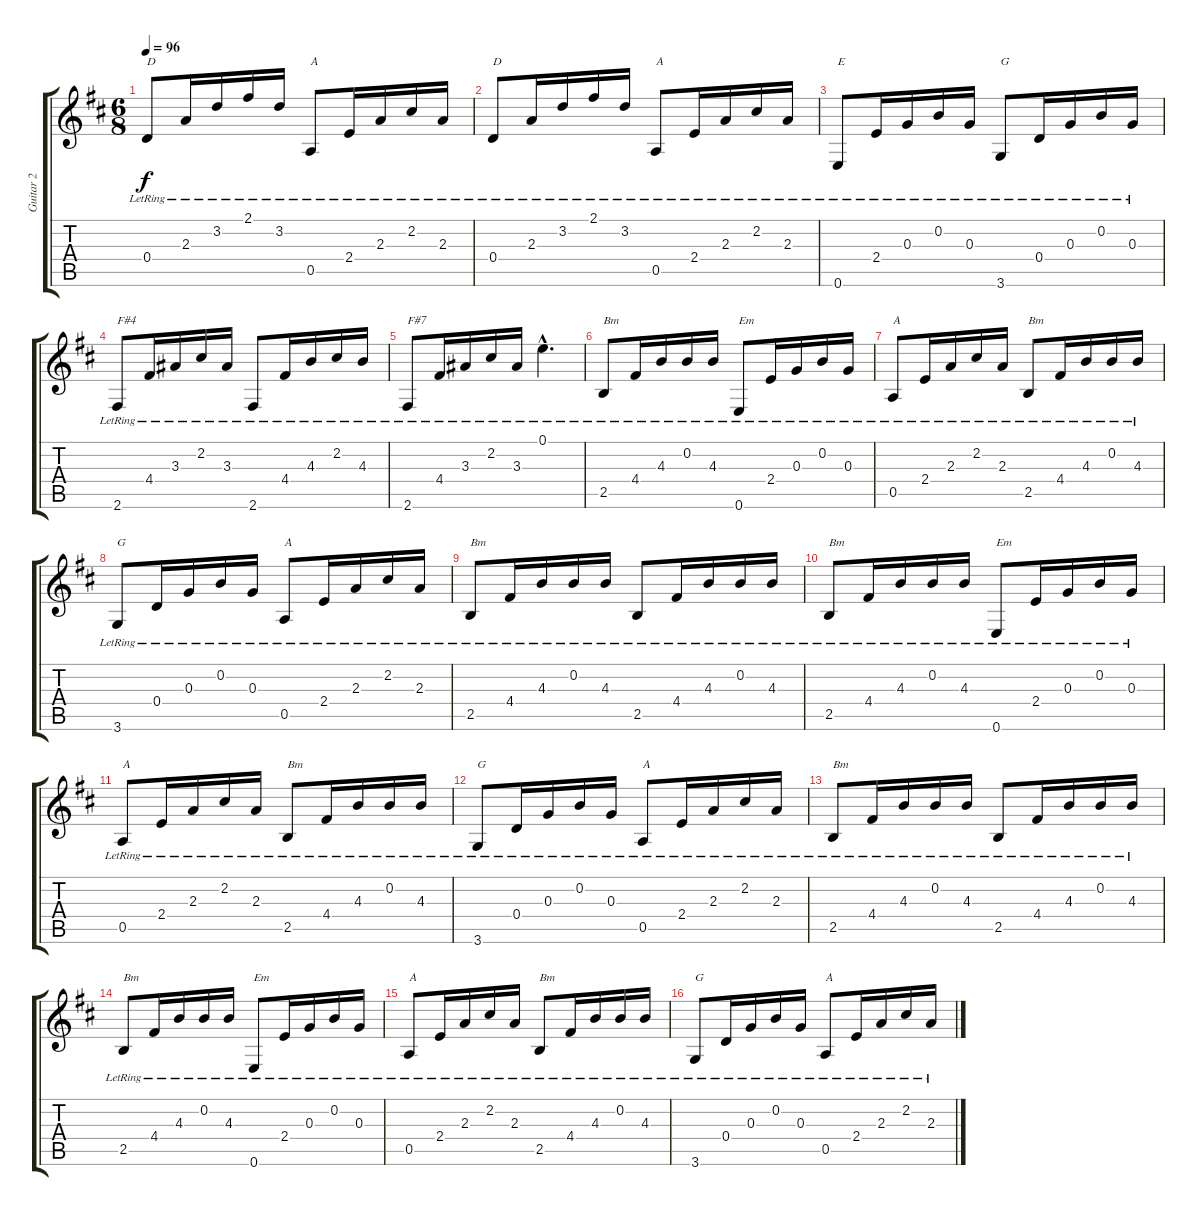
\track ("Guitar 2" "Guitar 2") {instrument acousticguitarsteel}
\staff {score tabs}
\tuning (E4 B3 G3 D3 A2 E2) {hide}
\ts (6 8)
\tempo 96
\clef g2
\ks bminor
0.4{lr}.8{txt "D" dy f} 2.3{lr}.16 3.2{lr}.16 2.1{lr}.16 3.2{lr}.16 0.5{lr}.8{txt "A"} 2.4{lr}.16 2.3{lr}.16 2.2{lr}.16 2.3{lr}.16 |
0.4{lr}.8{txt "D"} 2.3{lr}.16 3.2{lr}.16 2.1{lr}.16 3.2{lr}.16 0.5{lr}.8{txt "A"} 2.4{lr}.16 2.3{lr}.16 2.2{lr}.16 2.3{lr}.16 |
0.6{lr}.8{txt "E"} 2.4{lr}.16 0.3{lr}.16 0.2{lr}.16 0.3{lr}.16 3.6{lr}.8{txt "G"} 0.4{lr}.16 0.3{lr}.16 0.2{lr}.16 0.3{lr}.16 |
2.6{lr}.8{txt "F#4"} 4.4{lr}.16 3.3{lr}.16 2.2{lr}.16 3.3{lr}.16 2.6{lr}.8 4.4{lr}.16 4.3{lr}.16 2.2{lr}.16 4.3{lr}.16 |
2.6{lr}.8{txt "F#7"} 4.4{lr}.16 3.3{lr}.16 2.2{lr}.16 3.3{lr}.16 0.1{hac lr}.4{d} |
2.5{lr}.8{txt "Bm"} 4.4{lr}.16 4.3{lr}.16 0.2{lr}.16 4.3{lr}.16 0.6{lr}.8{txt "Em"} 2.4{lr}.16 0.3{lr}.16 0.2{lr}.16 0.3{lr}.16 |
0.5{lr}.8{txt "A"} 2.4{lr}.16 2.3{lr}.16 2.2{lr}.16 2.3{lr}.16 2.5{lr}.8{txt "Bm"} 4.4{lr}.16 4.3{lr}.16 0.2{lr}.16 4.3{lr}.16 |
3.6{lr}.8{txt "G"} 0.4{lr}.16 0.3{lr}.16 0.2{lr}.16 0.3{lr}.16 0.5{lr}.8{txt "A"} 2.4{lr}.16 2.3{lr}.16 2.2{lr}.16 2.3{lr}.16 |
2.5{lr}.8{txt "Bm"} 4.4{lr}.16 4.3{lr}.16 0.2{lr}.16 4.3{lr}.16 2.5{lr}.8 4.4{lr}.16 4.3{lr}.16 0.2{lr}.16 4.3{lr}.16 |
2.5{lr}.8{txt "Bm"} 4.4{lr}.16 4.3{lr}.16 0.2{lr}.16 4.3{lr}.16 0.6{lr}.8{txt "Em"} 2.4{lr}.16 0.3{lr}.16 0.2{lr}.16 0.3{lr}.16 |
0.5{lr}.8{txt "A"} 2.4{lr}.16 2.3{lr}.16 2.2{lr}.16 2.3{lr}.16 2.5{lr}.8{txt "Bm"} 4.4{lr}.16 4.3{lr}.16 0.2{lr}.16 4.3{lr}.16 |
3.6{lr}.8{txt "G"} 0.4{lr}.16 0.3{lr}.16 0.2{lr}.16 0.3{lr}.16 0.5{lr}.8{txt "A"} 2.4{lr}.16 2.3{lr}.16 2.2{lr}.16 2.3{lr}.16 |
2.5{lr}.8{txt "Bm"} 4.4{lr}.16 4.3{lr}.16 0.2{lr}.16 4.3{lr}.16 2.5{lr}.8 4.4{lr}.16 4.3{lr}.16 0.2{lr}.16 4.3{lr}.16 |
2.5{lr}.8{txt "Bm"} 4.4{lr}.16 4.3{lr}.16 0.2{lr}.16 4.3{lr}.16 0.6{lr}.8{txt "Em"} 2.4{lr}.16 0.3{lr}.16 0.2{lr}.16 0.3{lr}.16 |
0.5{lr}.8{txt "A"} 2.4{lr}.16 2.3{lr}.16 2.2{lr}.16 2.3{lr}.16 2.5{lr}.8{txt "Bm"} 4.4{lr}.16 4.3{lr}.16 0.2{lr}.16 4.3{lr}.16 |
3.6{lr}.8{txt "G"} 0.4{lr}.16 0.3{lr}.16 0.2{lr}.16 0.3{lr}.16 0.5{lr}.8{txt "A"} 2.4{lr}.16 2.3{lr}.16 2.2{lr}.16 2.3{lr}.16
